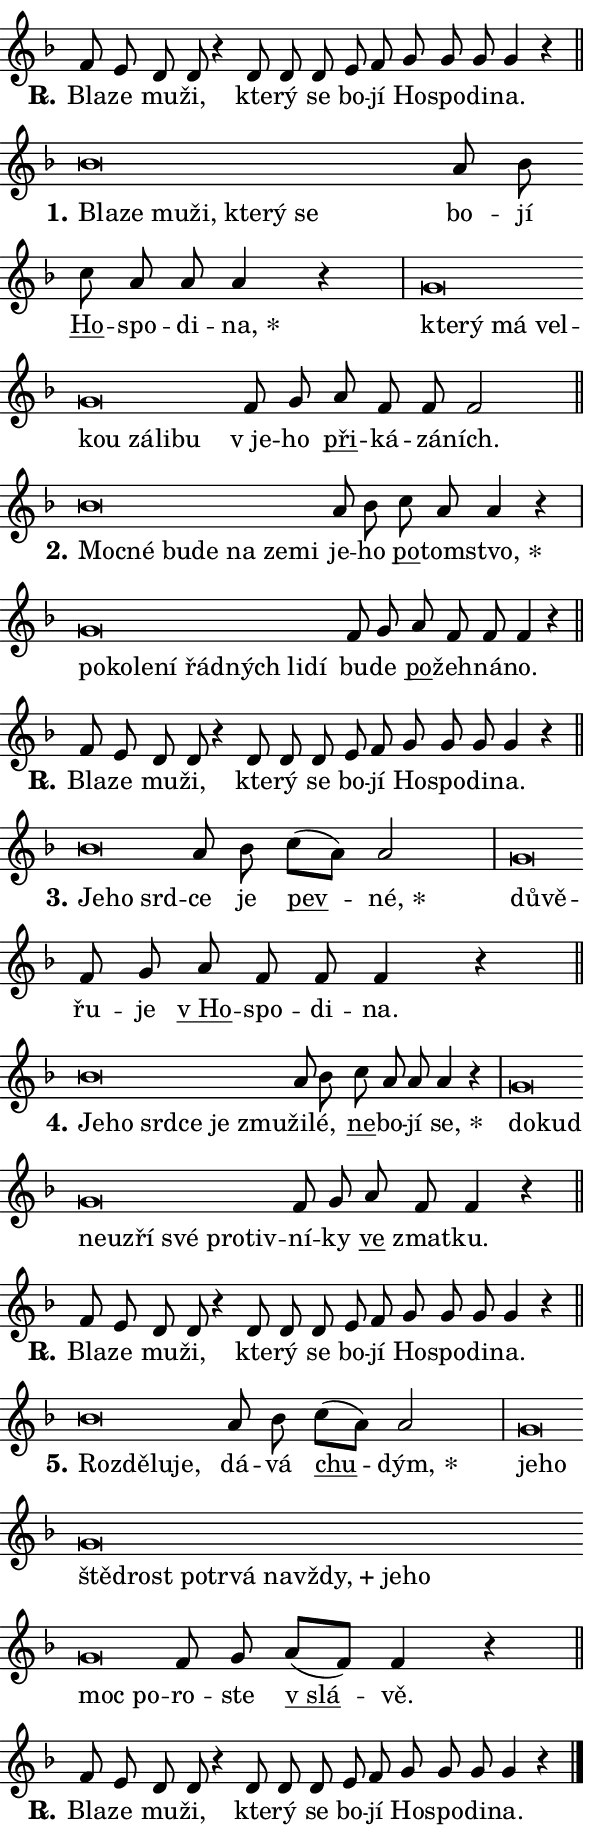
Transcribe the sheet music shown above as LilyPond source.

\version "2.24.0"
\header { tagline = "" }
\paper {
  indent = 0\cm
  top-margin = 0\cm
  right-margin = 0.13\cm % to fit lyric hyphens
  bottom-margin = 0\cm
  left-margin = 0\cm
  paper-width = 10\cm
  page-breaking = #ly:one-page-breaking
  system-system-spacing.basic-distance = #11
  score-system-spacing.basic-distance = #11
  ragged-last = ##f
}


%% Author: Thomas Morley
%% https://lists.gnu.org/archive/html/lilypond-user/2020-05/msg00002.html
#(define (line-position grob)
"Returns position of @var[grob} in current system:
   @code{'start}, if at first time-step
   @code{'end}, if at last time-step
   @code{'middle} otherwise
"
  (let* ((col (ly:item-get-column grob))
         (ln (ly:grob-object col 'left-neighbor))
         (rn (ly:grob-object col 'right-neighbor))
         (col-to-check-left (if (ly:grob? ln) ln col))
         (col-to-check-right (if (ly:grob? rn) rn col))
         (break-dir-left
           (and
             (ly:grob-property col-to-check-left 'non-musical #f)
             (ly:item-break-dir col-to-check-left)))
         (break-dir-right
           (and
             (ly:grob-property col-to-check-right 'non-musical #f)
             (ly:item-break-dir col-to-check-right))))
        (cond ((eqv? 1 break-dir-left) 'start)
              ((eqv? -1 break-dir-right) 'end)
              (else 'middle))))

#(define (tranparent-at-line-position vctor)
  (lambda (grob)
  "Relying on @code{line-position} select the relevant enry from @var{vctor}.
Used to determine transparency,"
    (case (line-position grob)
      ((end) (not (vector-ref vctor 0)))
      ((middle) (not (vector-ref vctor 1)))
      ((start) (not (vector-ref vctor 2))))))

noteHeadBreakVisibility =
#(define-music-function (break-visibility)(vector?)
"Makes @code{NoteHead}s transparent relying on @var{break-visibility}"
#{
  \override NoteHead.transparent =
    #(tranparent-at-line-position break-visibility)
#})

#(define delete-ledgers-for-transparent-note-heads
  (lambda (grob)
    "Reads whether a @code{NoteHead} is transparent.
If so this @code{NoteHead} is removed from @code{'note-heads} from
@var{grob}, which is supposed to be @code{LedgerLineSpanner}.
As a result ledgers are not printed for this @code{NoteHead}"
    (let* ((nhds-array (ly:grob-object grob 'note-heads))
           (nhds-list
             (if (ly:grob-array? nhds-array)
                 (ly:grob-array->list nhds-array)
                 '()))
           ;; Relies on the transparent-property being done before
           ;; Staff.LedgerLineSpanner.after-line-breaking is executed.
           ;; This is fragile ...
           (to-keep
             (remove
               (lambda (nhd)
                 (ly:grob-property nhd 'transparent #f))
               nhds-list)))
      ;; TODO find a better method to iterate over grob-arrays, similiar
      ;; to filter/remove etc for lists
      ;; For now rebuilt from scratch
      (set! (ly:grob-object grob 'note-heads)  '())
      (for-each
        (lambda (nhd)
          (ly:pointer-group-interface::add-grob grob 'note-heads nhd))
        to-keep))))

squashNotes = {
  \override NoteHead.X-extent = #'(-0.2 . 0.2)
  \override NoteHead.Y-extent = #'(-0.75 . 0)
  \override NoteHead.stencil =
    #(lambda (grob)
       (let ((pos (ly:grob-property grob 'staff-position)))
         (begin
           (if (< pos -7) (display "ERROR: Lower brevis then expected\n") (display ""))
           (if (<= pos -6) ly:text-interface::print ly:note-head::print))))
}
unSquashNotes = {
  \revert NoteHead.X-extent
  \revert NoteHead.Y-extent
  \revert NoteHead.stencil
}

hideNotes = \noteHeadBreakVisibility #begin-of-line-visible
unHideNotes = \noteHeadBreakVisibility #all-visible

% work-around for resetting accidentals
% https://lilypond.org/doc/v2.23/Documentation/notation/displaying-rhythms#unmetered-music
cadenzaMeasure = {
  \cadenzaOff
  \partial 1024 s1024
  \cadenzaOn
}

#(define-markup-command (accent layout props text) (markup?)
  "Underline accented syllable"
  (interpret-markup layout props
    #{\markup \override #'(offset . 4.3) \underline { #text }#}))

responsum = \markup \concat {
  "R" \hspace #-1.05 \path #0.1 #'((moveto 0 0.07) (lineto 0.9 0.8)) \hspace #0.05 "."
}

spaceSize = #0.6828661417322834 % exact space size for TeX Gyre Schola

\layout {
  \context {
    \Staff
    \remove "Time_signature_engraver"
    \override LedgerLineSpanner.after-line-breaking = #delete-ledgers-for-transparent-note-heads
  }
  \context {
    \Lyrics {
      \override LyricSpace.minimum-distance = \spaceSize
      \override LyricText.font-name = #"TeX Gyre Schola"
      \override LyricText.font-size = 1
      \override StanzaNumber.font-name = #"TeX Gyre Schola Bold"
      \override StanzaNumber.font-size = 1
    }
  }
  \context {
    \Score 
    \override NoteHead.text =
      #(lambda (grob) 
        (let ((pos (ly:grob-property grob 'staff-position)))
          #{\markup {
            \combine
              \halign #-0.55 \raise #(if (= pos -6) 0 0.5) \override #'(thickness . 2) \draw-line #'(3.2 . 0)
              \musicglyph "noteheads.sM1"
          }#}))
  }
}

% magnetic-lyrics.ily
%
%   written by
%     Jean Abou Samra <jean@abou-samra.fr>
%     Werner Lemberg <wl@gnu.org>
%
%   adapted by
%     Jiri Hon <jiri.hon@gmail.com>
%
% Version 2022-Apr-15

% https://www.mail-archive.com/lilypond-user@gnu.org/msg149350.html

#(define (Left_hyphen_pointer_engraver context)
   "Collect syllable-hyphen-syllable occurrences in lyrics and store
them in properties.  This engraver only looks to the left.  For
example, if the lyrics input is @code{foo -- bar}, it does the
following.

@itemize @bullet
@item
Set the @code{text} property of the @code{LyricHyphen} grob between
@q{foo} and @q{bar} to @code{foo}.

@item
Set the @code{left-hyphen} property of the @code{LyricText} grob with
text @q{foo} to the @code{LyricHyphen} grob between @q{foo} and
@q{bar}.
@end itemize

Use this auxiliary engraver in combination with the
@code{lyric-@/text::@/apply-@/magnetic-@/offset!} hook."
   (let ((hyphen #f)
         (text #f))
     (make-engraver
      (acknowledgers
       ((lyric-syllable-interface engraver grob source-engraver)
        (set! text grob)))
      (end-acknowledgers
       ((lyric-hyphen-interface engraver grob source-engraver)
        ;(when (not (grob::has-interface grob 'lyric-space-interface))
          (set! hyphen grob)));)
      ((stop-translation-timestep engraver)
       (when (and text hyphen)
         (ly:grob-set-object! text 'left-hyphen hyphen))
       (set! text #f)
       (set! hyphen #f)))))

#(define (lyric-text::apply-magnetic-offset! grob)
   "If the space between two syllables is less than the value in
property @code{LyricText@/.details@/.squash-threshold}, move the right
syllable to the left so that it gets concatenated with the left
syllable.

Use this function as a hook for
@code{LyricText@/.after-@/line-@/breaking} if the
@code{Left_@/hyphen_@/pointer_@/engraver} is active."
   (let ((hyphen (ly:grob-object grob 'left-hyphen #f)))
     (when hyphen
       (let ((left-text (ly:spanner-bound hyphen LEFT)))
         (when (grob::has-interface left-text 'lyric-syllable-interface)
           (let* ((common (ly:grob-common-refpoint grob left-text X))
                  (this-x-ext (ly:grob-extent grob common X))
                  (left-x-ext
                   (begin
                     ;; Trigger magnetism for left-text.
                     (ly:grob-property left-text 'after-line-breaking)
                     (ly:grob-extent left-text common X)))
                  ;; `delta` is the gap width between two syllables.
                  (delta (- (interval-start this-x-ext)
                            (interval-end left-x-ext)))
                  (details (ly:grob-property grob 'details))
                  (threshold (assoc-get 'squash-threshold details 0.2)))
             (when (< delta threshold)
               (let* (;; We have to manipulate the input text so that
                      ;; ligatures crossing syllable boundaries are not
                      ;; disabled.  For languages based on the Latin
                      ;; script this is essentially a beautification.
                      ;; However, for non-Western scripts it can be a
                      ;; necessity.
                      (lt (ly:grob-property left-text 'text))
                      (rt (ly:grob-property grob 'text))
                      (is-space (grob::has-interface hyphen 'lyric-space-interface))
                      (space (if is-space " " ""))
                      (extra-delta (if is-space spaceSize 0))
                      ;; Append new syllable.
                      (ltrt-space (if (and (string? lt) (string? rt))
                                (string-append lt space rt)
                                (make-concat-markup (list lt space rt))))
                      ;; Right-align `ltrt` to the right side.
                      (ltrt-space-markup (grob-interpret-markup
                               grob
                               (make-translate-markup
                                (cons (interval-length this-x-ext) 0)
                                (make-right-align-markup ltrt-space)))))
                 (begin
                   ;; Don't print `left-text`.
                   (ly:grob-set-property! left-text 'stencil #f)
                   ;; Set text and stencil (which holds all collected
                   ;; syllables so far) and shift it to the left.
                   (ly:grob-set-property! grob 'text ltrt-space)
                   (ly:grob-set-property! grob 'stencil ltrt-space-markup)
                   (ly:grob-translate-axis! grob (- (- delta extra-delta)) X))))))))))


#(define (lyric-hyphen::displace-bounds-first grob)
   ;; Make very sure this callback isn't triggered too early.
   (let ((left (ly:spanner-bound grob LEFT))
         (right (ly:spanner-bound grob RIGHT)))
     (ly:grob-property left 'after-line-breaking)
     (ly:grob-property right 'after-line-breaking)
     (ly:lyric-hyphen::print grob)))

squashThreshold = #0.4

\layout {
  \context {
    \Lyrics
    \consists #Left_hyphen_pointer_engraver
    \override LyricText.after-line-breaking =
      #lyric-text::apply-magnetic-offset!
    \override LyricHyphen.stencil = #lyric-hyphen::displace-bounds-first
    \override LyricText.details.squash-threshold = \squashThreshold
    \override LyricHyphen.minimum-distance = 0
    \override LyricHyphen.minimum-length = \squashThreshold
  }
}

squashText = \override LyricText.details.squash-threshold = 9999
unSquashText = \override LyricText.details.squash-threshold = \squashThreshold

leftText = \override LyricText.self-alignment-X = #LEFT
unLeftText = \revert LyricText.self-alignment-X

starOffset = #(lambda (grob) 
                (let ((x_offset (ly:self-alignment-interface::aligned-on-x-parent grob)))
                  (if (= x_offset 0) 0 (+ x_offset 1.2))))

star = #(define-music-function (syllable)(string?)
"Append star separator at the end of a syllable"
#{
  \once \override LyricText.X-offset = #starOffset
  \lyricmode { \markup {
    #syllable
    \override #'((font-name . "TeX Gyre Schola Bold")) \hspace #0.2 \lower #0.65 \larger "*"
  } }
#})

starAccent = #(define-music-function (syllable)(string?)
"Append star separator at the end of a syllable and make accent"
#{
  \once \override LyricText.X-offset = #starOffset
  \lyricmode { \markup {
    \accent #syllable
    \override #'((font-name . "TeX Gyre Schola Bold")) \hspace #0.2 \lower #0.65 \larger "*"
  } }
#})

breath = #(define-music-function (syllable)(string?)
"Append breathing indicator at the end of a syllable"
#{
  \lyricmode { \markup { #syllable "+" } }
#})

optionalBreath = #(define-music-function (syllable)(string?)
"Append optional breathing indicator at the end of a syllable"
#{
  \lyricmode { \markup { #syllable "(+)" } }
#})


\score {
    <<
        \new Voice = "melody" { \cadenzaOn \key f \major \relative { f'8 e d d r4 \bar "" d8 d d \bar "" e f \bar "" g g g g4 r \cadenzaMeasure \bar "||" \break } }
        \new Lyrics \lyricsto "melody" { \lyricmode { \set stanza = \responsum
Bla -- ze mu -- ži, kte -- rý se bo -- jí Ho -- spo -- di -- na. } }
    >>
    \layout {}
}

\score {
    <<
        \new Voice = "melody" { \cadenzaOn \key f \major \relative { \squashNotes bes'\breve*1/16 \hideNotes \breve*1/16 \bar "" \breve*1/16 \bar "" \breve*1/16 \bar "" \breve*1/16 \bar "" \breve*1/16 \breve*1/16 \bar "" \unHideNotes \unSquashNotes a8 bes \bar "" c a a a4 r \cadenzaMeasure \bar "|" \squashNotes g\breve*1/16 \hideNotes \breve*1/16 \bar "" \breve*1/16 \bar "" \breve*1/16 \bar "" \breve*1/16 \bar "" \breve*1/16 \bar "" \breve*1/16 \breve*1/16 \bar "" \unHideNotes \unSquashNotes f8 g \bar "" a f f f2 \cadenzaMeasure \bar "||" \break } }
        \new Lyrics \lyricsto "melody" { \lyricmode { \set stanza = "1."
\leftText Bla -- \squashText ze mu -- ži, kte -- rý se \unLeftText \unSquashText bo -- jí \markup \accent Ho -- spo -- di -- \star na, \leftText kte -- \squashText rý má vel -- kou zá -- li -- bu \unLeftText \unSquashText "v je" -- ho \markup \accent při -- ká -- zá -- ních. } }
    >>
    \layout {}
}

\score {
    <<
        \new Voice = "melody" { \cadenzaOn \key f \major \relative { \squashNotes bes'\breve*1/16 \hideNotes \breve*1/16 \bar "" \breve*1/16 \bar "" \breve*1/16 \bar "" \breve*1/16 \bar "" \breve*1/16 \breve*1/16 \bar "" \unHideNotes \unSquashNotes a8 bes \bar "" c a a4 r \cadenzaMeasure \bar "|" \squashNotes g\breve*1/16 \hideNotes \breve*1/16 \bar "" \breve*1/16 \bar "" \breve*1/16 \bar "" \breve*1/16 \bar "" \breve*1/16 \bar "" \breve*1/16 \breve*1/16 \bar "" \unHideNotes \unSquashNotes f8 g \bar "" a f f f4 r \cadenzaMeasure \bar "||" \break } }
        \new Lyrics \lyricsto "melody" { \lyricmode { \set stanza = "2."
\leftText Moc -- \squashText né bu -- de na ze -- mi \unLeftText \unSquashText je -- ho \markup \accent po -- tom -- \star stvo, \leftText po -- \squashText ko -- le -- ní řád -- ných li -- dí \unLeftText \unSquashText bu -- de \markup \accent po -- žeh -- ná -- no. } }
    >>
    \layout {}
}

\score {
    <<
        \new Voice = "melody" { \cadenzaOn \key f \major \relative { f'8 e d d r4 \bar "" d8 d d \bar "" e f \bar "" g g g g4 r \cadenzaMeasure \bar "||" \break } }
        \new Lyrics \lyricsto "melody" { \lyricmode { \set stanza = \responsum
Bla -- ze mu -- ži, kte -- rý se bo -- jí Ho -- spo -- di -- na. } }
    >>
    \layout {}
}

\score {
    <<
        \new Voice = "melody" { \cadenzaOn \key f \major \relative { \squashNotes bes'\breve*1/16 \hideNotes \breve*1/16 \breve*1/16 \bar "" \unHideNotes \unSquashNotes a8 bes \bar "" c[( a)] a2 \cadenzaMeasure \bar "|" \squashNotes g\breve*1/16 \hideNotes \breve*1/16 \bar "" \unHideNotes \unSquashNotes f8 g \bar "" a f f f4 r \cadenzaMeasure \bar "||" \break } }
        \new Lyrics \lyricsto "melody" { \lyricmode { \set stanza = "3."
\leftText Je -- \squashText ho srd -- \unLeftText \unSquashText ce je \markup \accent pev -- \star né, \leftText dů -- \squashText vě -- \unLeftText \unSquashText řu -- je \markup \accent "v Ho" -- spo -- di -- na. } }
    >>
    \layout {}
}

\score {
    <<
        \new Voice = "melody" { \cadenzaOn \key f \major \relative { \squashNotes bes'\breve*1/16 \hideNotes \breve*1/16 \bar "" \breve*1/16 \bar "" \breve*1/16 \bar "" \breve*1/16 \breve*1/16 \bar "" \unHideNotes \unSquashNotes a8 bes \bar "" c a a a4 r \cadenzaMeasure \bar "|" \squashNotes g\breve*1/16 \hideNotes \breve*1/16 \bar "" \breve*1/16 \bar "" \breve*1/16 \bar "" \breve*1/16 \bar "" \breve*1/16 \bar "" \breve*1/16 \breve*1/16 \bar "" \unHideNotes \unSquashNotes f8 g \bar "" a f f4 r \cadenzaMeasure \bar "||" \break } }
        \new Lyrics \lyricsto "melody" { \lyricmode { \set stanza = "4."
\leftText Je -- \squashText ho srd -- ce je zmu -- \unLeftText \unSquashText ži -- lé, \markup \accent ne -- bo -- jí \star se, \leftText do -- \squashText kud ne -- u -- zří své pro -- tiv -- \unLeftText \unSquashText ní -- ky \markup \accent ve zmat -- ku. } }
    >>
    \layout {}
}

\score {
    <<
        \new Voice = "melody" { \cadenzaOn \key f \major \relative { f'8 e d d r4 \bar "" d8 d d \bar "" e f \bar "" g g g g4 r \cadenzaMeasure \bar "||" \break } }
        \new Lyrics \lyricsto "melody" { \lyricmode { \set stanza = \responsum
Bla -- ze mu -- ži, kte -- rý se bo -- jí Ho -- spo -- di -- na. } }
    >>
    \layout {}
}

\score {
    <<
        \new Voice = "melody" { \cadenzaOn \key f \major \relative { \squashNotes bes'\breve*1/16 \hideNotes \breve*1/16 \bar "" \breve*1/16 \breve*1/16 \bar "" \unHideNotes \unSquashNotes a8 bes \bar "" c[( a)] a2 \cadenzaMeasure \bar "|" \squashNotes g\breve*1/16 \hideNotes \breve*1/16 \bar "" \breve*1/16 \bar "" \breve*1/16 \bar "" \breve*1/16 \bar "" \breve*1/16 \bar "" \breve*1/16 \bar "" \breve*1/16 \bar "" \breve*1/16 \bar "" \breve*1/16 \bar "" \breve*1/16 \bar "" \breve*1/16 \breve*1/16 \bar "" \unHideNotes \unSquashNotes f8 g \bar "" a[( f)] f4 r \cadenzaMeasure \bar "||" \break } }
        \new Lyrics \lyricsto "melody" { \lyricmode { \set stanza = "5."
\leftText Roz -- \squashText dě -- lu -- je, \unLeftText \unSquashText dá -- vá \markup \accent chu -- \star dým, \leftText je -- \squashText ho ště -- drost po -- tr -- vá na -- \breath "vždy," je -- ho moc po -- \unLeftText \unSquashText ro -- ste \markup \accent "v slá" -- vě. } }
    >>
    \layout {}
}

\score {
    <<
        \new Voice = "melody" { \cadenzaOn \key f \major \relative { f'8 e d d r4 \bar "" d8 d d \bar "" e f \bar "" g g g g4 r \cadenzaMeasure \bar "||" \break } \bar "|." }
        \new Lyrics \lyricsto "melody" { \lyricmode { \set stanza = \responsum
Bla -- ze mu -- ži, kte -- rý se bo -- jí Ho -- spo -- di -- na. } }
    >>
    \layout {}
}
